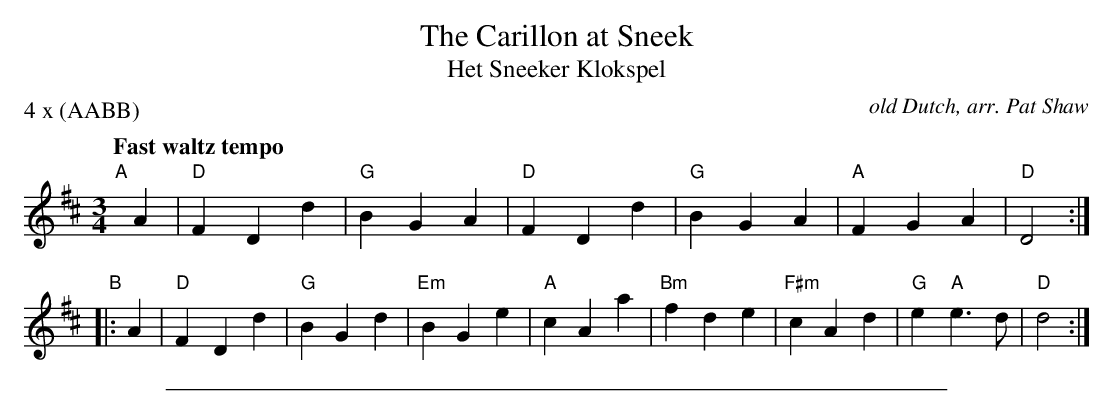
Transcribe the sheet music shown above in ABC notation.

X:1
T: The Carillon at Sneek
T: Het Sneeker Klokspel
C: old Dutch, arr. Pat Shaw
P: 4 x (AABB)
Q: "Fast waltz tempo"
M: 3/4
L: 1/4
K: D
"A"[|] A | "D"FDd | "G"BGA |  "D"FDd | "G"BGA |  "A"FGA |   "D"D2 :|
"B"|:  A | "D"FDd | "G"BGd | "Em"BGe | "A"cAa | "Bm"fde | "F#m"cAd | "G"e"A"e>d | "D"d2 :|
